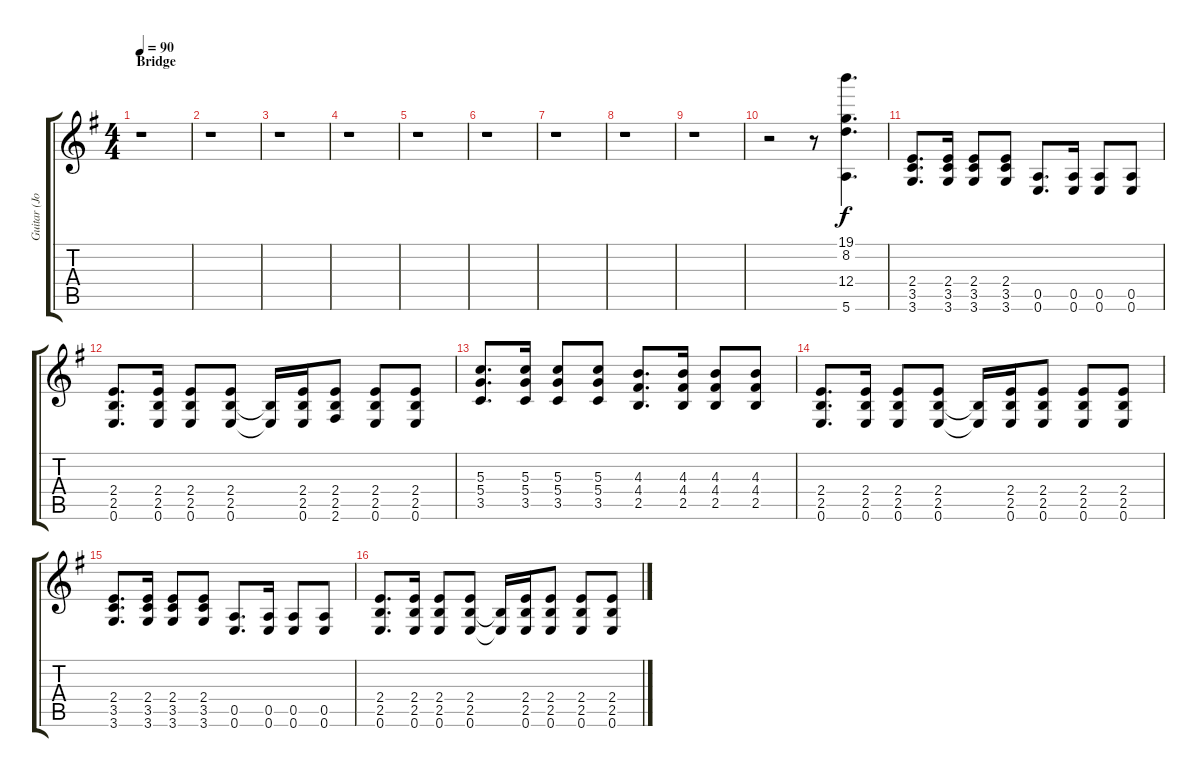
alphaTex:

\track ("Guitar (John LeCompt)" "Guitar (Jo") {instrument distortionguitar}
\staff {score tabs}
\tuning (E4 B3 G3 D3 A2 E2) {hide}
\ts (4 4)
\section ("" "Bridge")
\tempo 90
\clef g2
\ks g
r.1{dy f} |
r.1 |
r.1 |
r.1 |
r.1 |
r.1 |
r.1 |
r.1 |
r.1 |
r.2{instrument reversecymbal} r.8 (19.1 8.2 12.4 5.6).4{d} |
(2.4 3.5 3.6).8{d instrument distortionguitar} (2.4 3.5 3.6).16 (2.4 3.5 3.6).8 (2.4 3.5 3.6).8 (0.5 0.6).8{d} (0.5 0.6).16 (0.5 0.6).8 (0.5 0.6).8 |
(2.4 2.5 0.6).8{d} (2.4 2.5 0.6).16 (2.4 2.5 0.6).8 (2.4 2.5 0.6).8 (2.5{t} 0.6{t}).16 (2.4 2.5 0.6).16 (2.4 2.5 2.6).8 (2.4 2.5 0.6).8 (2.4 2.5 0.6).8 |
(5.3 5.4 3.5).8{d} (5.3 5.4 3.5).16 (5.3 5.4 3.5).8 (5.3 5.4 3.5).8 (4.3 4.4 2.5).8{d} (4.3 4.4 2.5).16 (4.3 4.4 2.5).8 (4.3 4.4 2.5).8 |
(2.4 2.5 0.6).8{d} (2.4 2.5 0.6).16 (2.4 2.5 0.6).8 (2.4 2.5 0.6).8 (2.5{t} 0.6{t}).16 (2.4 2.5 0.6).16 (2.4 2.5 0.6).8 (2.4 2.5 0.6).8 (2.4 2.5 0.6).8 |
(2.4 3.5 3.6).8{d} (2.4 3.5 3.6).16 (2.4 3.5 3.6).8 (2.4 3.5 3.6).8 (0.5 0.6).8{d} (0.5 0.6).16 (0.5 0.6).8 (0.5 0.6).8 |
(2.4 2.5 0.6).8{d} (2.4 2.5 0.6).16 (2.4 2.5 0.6).8 (2.4 2.5 0.6).8 (2.5{t} 0.6{t}).16 (2.4 2.5 0.6).16 (2.4 2.5 0.6).8 (2.4 2.5 0.6).8 (2.4 2.5 0.6).8
